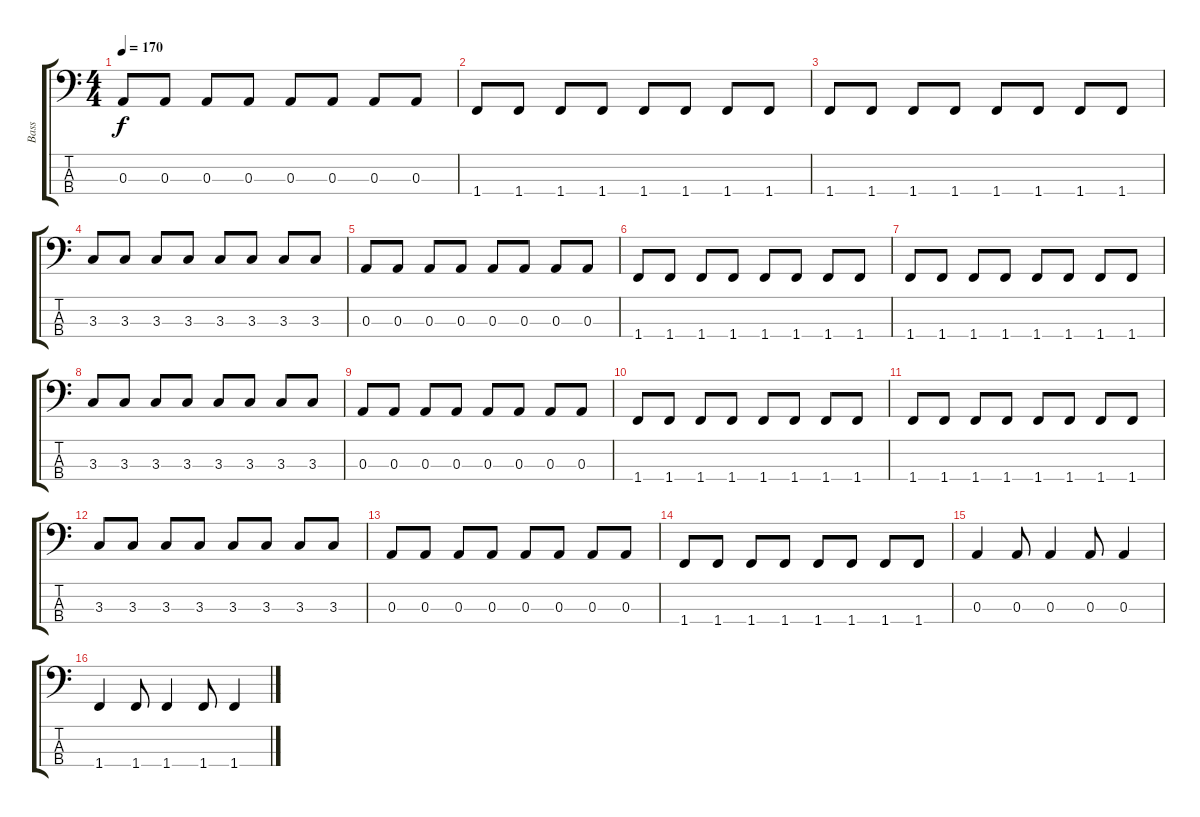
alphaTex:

\track ("Bass" "Bass") {instrument electricbassfinger}
\staff {score tabs}
\tuning (G2 D2 A1 E1) {hide}
\ts (4 4)
\tempo 170
\clef f4
\ks c
0.3.8{dy f} 0.3.8 0.3.8 0.3.8 0.3.8 0.3.8 0.3.8 0.3.8 |
1.4.8 1.4.8 1.4.8 1.4.8 1.4.8 1.4.8 1.4.8 1.4.8 |
1.4.8 1.4.8 1.4.8 1.4.8 1.4.8 1.4.8 1.4.8 1.4.8 |
3.3.8 3.3.8 3.3.8 3.3.8 3.3.8 3.3.8 3.3.8 3.3.8 |
0.3.8 0.3.8 0.3.8 0.3.8 0.3.8 0.3.8 0.3.8 0.3.8 |
1.4.8 1.4.8 1.4.8 1.4.8 1.4.8 1.4.8 1.4.8 1.4.8 |
1.4.8 1.4.8 1.4.8 1.4.8 1.4.8 1.4.8 1.4.8 1.4.8 |
3.3.8 3.3.8 3.3.8 3.3.8 3.3.8 3.3.8 3.3.8 3.3.8 |
0.3.8 0.3.8 0.3.8 0.3.8 0.3.8 0.3.8 0.3.8 0.3.8 |
1.4.8 1.4.8 1.4.8 1.4.8 1.4.8 1.4.8 1.4.8 1.4.8 |
1.4.8 1.4.8 1.4.8 1.4.8 1.4.8 1.4.8 1.4.8 1.4.8 |
3.3.8 3.3.8 3.3.8 3.3.8 3.3.8 3.3.8 3.3.8 3.3.8 |
0.3.8 0.3.8 0.3.8 0.3.8 0.3.8 0.3.8 0.3.8 0.3.8 |
1.4.8 1.4.8 1.4.8 1.4.8 1.4.8 1.4.8 1.4.8 1.4.8 |
0.3.4 0.3.8 0.3.4 0.3.8 0.3.4 |
1.4.4 1.4.8 1.4.4 1.4.8 1.4.4
